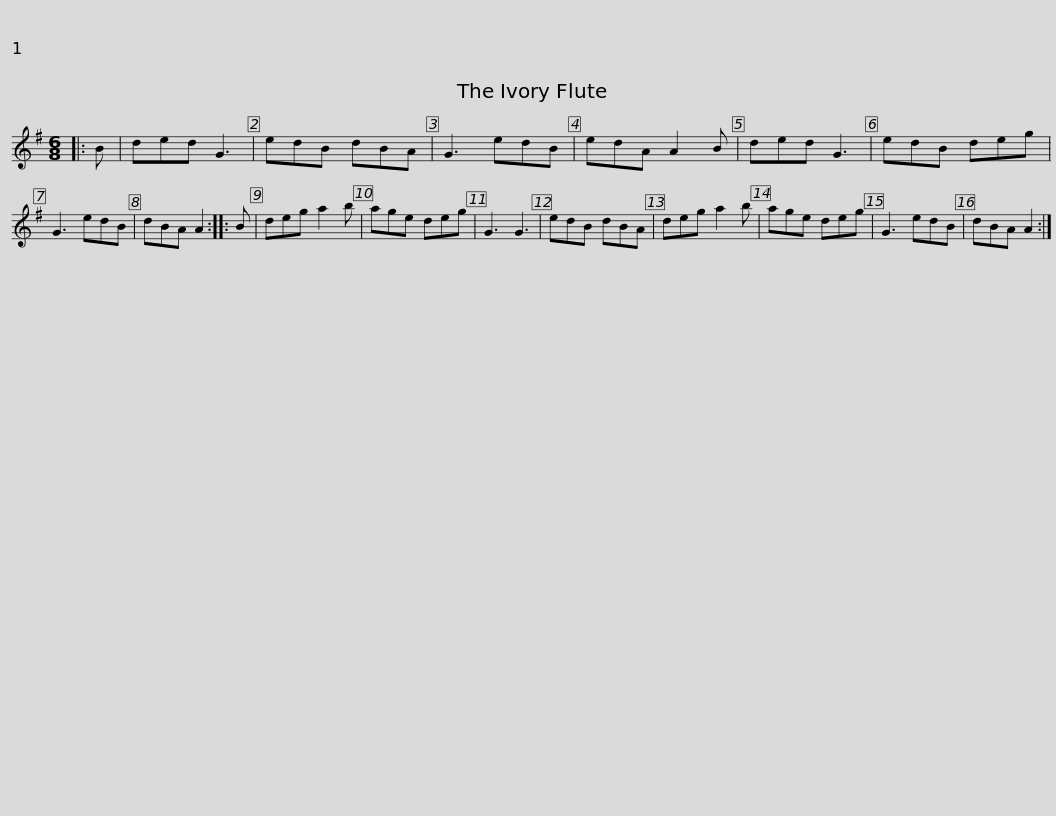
X:1
L:1/8
M:6/8
I:linebreak $
K:G
V:1 treble
V:1
|: B | ded G3 | edB dBA | G3 edB | edA A2 B | %5
 ded G3 | edB deg | G3 edB | dBA A2 ::$ B | %10
 deg a2 b | age deg | G3 G3 | edB dBA | deg a2 b | %15
 age deg | G3 edB | dBA A2 :| %18
